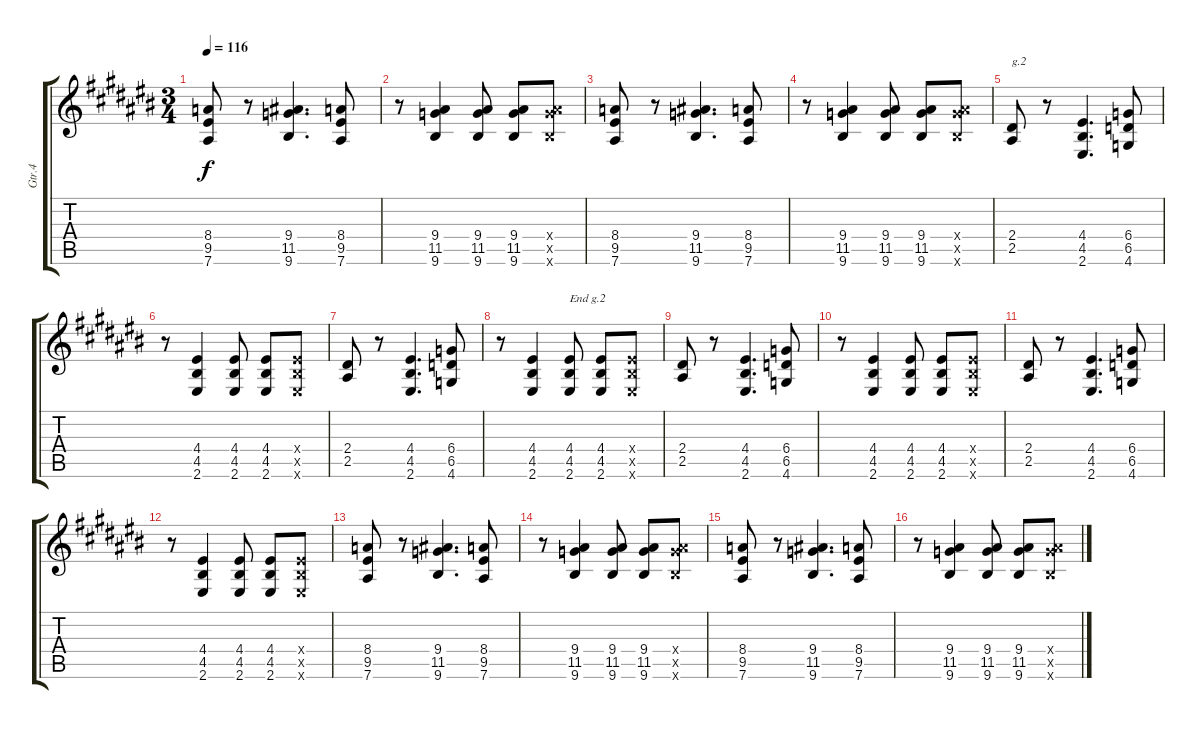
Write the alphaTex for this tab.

\track ("Gtr.4" "Gtr.4") {instrument electricguitarmuted}
\staff {score tabs}
\tuning (Eb4 Bb3 Gb3 Db3 Ab2 Eb2) {hide}
\ts (3 4)
\tempo 116
\clef g2
\ks c#
(8.4 9.5 7.6).8{dy f} r.8 (9.4 11.5 9.6).4{d} (8.4 9.5 7.6).8 |
r.8 (9.4 11.5 9.6).4 (9.4 11.5 9.6).8 (9.4 11.5 9.6).8 (9.4{x} 11.5{x} 9.6{x}).8 |
(8.4 9.5 7.6).8 r.8 (9.4 11.5 9.6).4{d} (8.4 9.5 7.6).8 |
r.8 (9.4 11.5 9.6).4 (9.4 11.5 9.6).8 (9.4 11.5 9.6).8 (9.4{x} 11.5{x} 9.6{x}).8 |
(2.4 2.5).8{txt "g.2"} r.8 (4.4 4.5 2.6).4{d} (6.4 6.5 4.6).8 |
r.8 (4.4 4.5 2.6).4 (4.4 4.5 2.6).8 (4.4 4.5 2.6).8 (4.4{x} 4.5{x} 2.6{x}).8 |
(2.4 2.5).8 r.8 (4.4 4.5 2.6).4{d} (6.4 6.5 4.6).8 |
r.8 (4.4 4.5 2.6).4 (4.4 4.5 2.6).8{txt "End g.2"} (4.4 4.5 2.6).8 (4.4{x} 4.5{x} 2.6{x}).8 |
(2.4 2.5).8 r.8 (4.4 4.5 2.6).4{d} (6.4 6.5 4.6).8 |
r.8 (4.4 4.5 2.6).4 (4.4 4.5 2.6).8 (4.4 4.5 2.6).8 (4.4{x} 4.5{x} 2.6{x}).8 |
(2.4 2.5).8 r.8 (4.4 4.5 2.6).4{d} (6.4 6.5 4.6).8 |
r.8 (4.4 4.5 2.6).4 (4.4 4.5 2.6).8 (4.4 4.5 2.6).8 (4.4{x} 4.5{x} 2.6{x}).8 |
(8.4 9.5 7.6).8 r.8 (9.4 11.5 9.6).4{d} (8.4 9.5 7.6).8 |
r.8 (9.4 11.5 9.6).4 (9.4 11.5 9.6).8 (9.4 11.5 9.6).8 (9.4{x} 11.5{x} 9.6{x}).8 |
(8.4 9.5 7.6).8 r.8 (9.4 11.5 9.6).4{d} (8.4 9.5 7.6).8 |
r.8 (9.4 11.5 9.6).4 (9.4 11.5 9.6).8 (9.4 11.5 9.6).8 (9.4{x} 11.5{x} 9.6{x}).8
